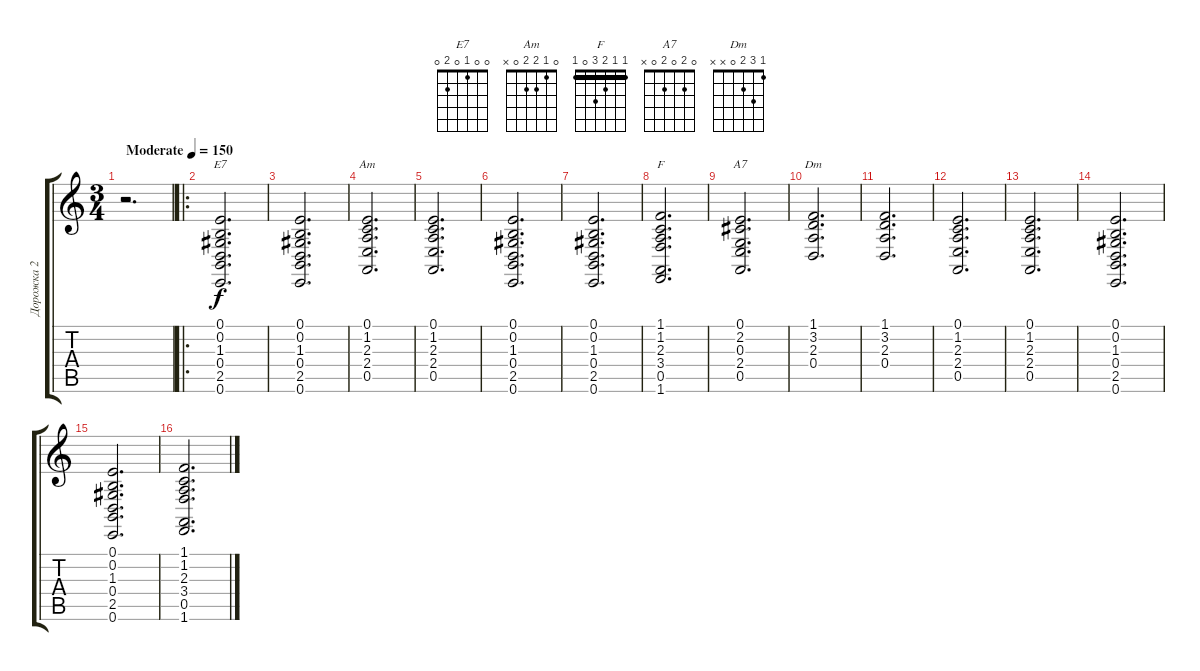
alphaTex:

\track ("Дорожка 2" "Дорожка 2") {instrument stringensemble1}
\staff {score tabs}
\tuning (E4 B3 G3 D3 A2 E2) {hide}
\chord ("E7" 0 0 1 0 2 0)
\chord ("Am" 0 1 2 2 0 x)
\chord ("F" 1 1 2 3 0 1) {barre 1}
\chord ("A7" 0 2 0 2 0 x)
\chord ("Dm" 1 3 2 0 x x)
\ts (3 4)
\tempo (150 "Moderate")
\clef g2
\ks c
r.2{d dy f instrument stringensemble1} |
\ro
(0.1 0.2 1.3 0.4 2.5 0.6).2{d ch "E7"} |
(0.1 0.2 1.3 0.4 2.5 0.6).2{d} |
(0.1 1.2 2.3 2.4 0.5).2{d ch "Am"} |
(0.1 1.2 2.3 2.4 0.5).2{d} |
(0.1 0.2 1.3 0.4 2.5 0.6).2{d} |
(0.1 0.2 1.3 0.4 2.5 0.6).2{d} |
(1.1 1.2 2.3 3.4 0.5 1.6).2{d ch "F"} |
(0.1 2.2 0.3 2.4 0.5).2{d ch "A7"} |
(1.1 3.2 2.3 0.4).2{d ch "Dm"} |
(1.1 3.2 2.3 0.4).2{d} |
(0.1 1.2 2.3 2.4 0.5).2{d} |
(0.1 1.2 2.3 2.4 0.5).2{d} |
(0.1 0.2 1.3 0.4 2.5 0.6).2{d} |
(0.1 0.2 1.3 0.4 2.5 0.6).2{d} |
(1.1 1.2 2.3 3.4 0.5 1.6).2{d}
